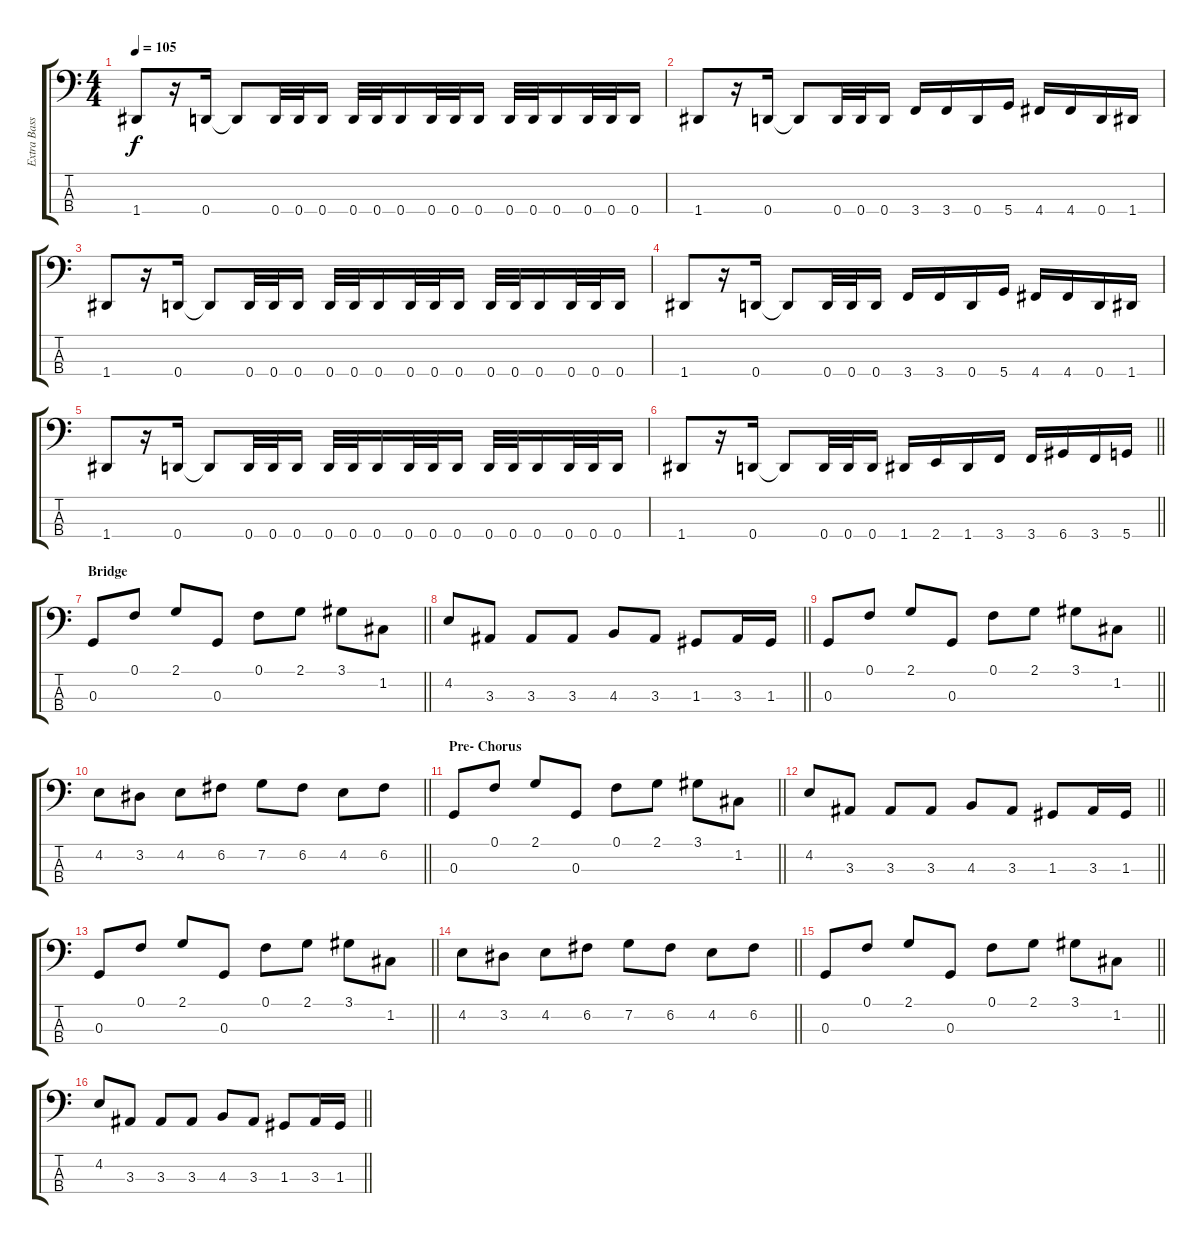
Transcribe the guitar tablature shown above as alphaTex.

\track ("Extra Bass" "Extra Bass") {instrument electricbassfinger}
\staff {score tabs}
\tuning (F2 C2 G1 D1) {hide}
\ts (4 4)
\tempo 105
\clef f4
\ks c
1.4.8{dy f} r.16 0.4.16 0.4{t}.8 0.4.32 0.4.32 0.4.16 0.4.32 0.4.32 0.4.16 0.4.32 0.4.32 0.4.16 0.4.32 0.4.32 0.4.16 0.4.32 0.4.32 0.4.16 |
1.4.8 r.16 0.4.16 0.4{t}.8 0.4.32 0.4.32 0.4.16 3.4.16 3.4.16 0.4.16 5.4.16 4.4.16 4.4.16 0.4.16 1.4.16 |
1.4.8 r.16 0.4.16 0.4{t}.8 0.4.32 0.4.32 0.4.16 0.4.32 0.4.32 0.4.16 0.4.32 0.4.32 0.4.16 0.4.32 0.4.32 0.4.16 0.4.32 0.4.32 0.4.16 |
1.4.8 r.16 0.4.16 0.4{t}.8 0.4.32 0.4.32 0.4.16 3.4.16 3.4.16 0.4.16 5.4.16 4.4.16 4.4.16 0.4.16 1.4.16 |
1.4.8 r.16 0.4.16 0.4{t}.8 0.4.32 0.4.32 0.4.16 0.4.32 0.4.32 0.4.16 0.4.32 0.4.32 0.4.16 0.4.32 0.4.32 0.4.16 0.4.32 0.4.32 0.4.16 |
\barLineRight lightlight
1.4.8 r.16 0.4.16 0.4{t}.8 0.4.32 0.4.32 0.4.16 1.4.16 2.4.16 1.4.16 3.4.16 3.4.16 6.4.16 3.4.16 5.4.16 |
\section ("" "Bridge")
\barLineRight lightlight
0.3.8 0.1.8 2.1.8 0.3.8 0.1.8 2.1.8 3.1.8 1.2.8 |
\barLineRight lightlight
4.2.8 3.3.8 3.3.8 3.3.8 4.3.8 3.3.8 1.3.8 3.3.16 1.3.16 |
\barLineRight lightlight
0.3.8 0.1.8 2.1.8 0.3.8 0.1.8 2.1.8 3.1.8 1.2.8 |
\barLineRight lightlight
4.2.8 3.2.8 4.2.8 6.2.8 7.2.8 6.2.8 4.2.8 6.2.8 |
\section ("" "Pre- Chorus")
\barLineRight lightlight
0.3.8 0.1.8 2.1.8 0.3.8 0.1.8 2.1.8 3.1.8 1.2.8 |
\barLineRight lightlight
4.2.8 3.3.8 3.3.8 3.3.8 4.3.8 3.3.8 1.3.8 3.3.16 1.3.16 |
\barLineRight lightlight
0.3.8 0.1.8 2.1.8 0.3.8 0.1.8 2.1.8 3.1.8 1.2.8 |
\barLineRight lightlight
4.2.8 3.2.8 4.2.8 6.2.8 7.2.8 6.2.8 4.2.8 6.2.8 |
\barLineRight lightlight
0.3.8 0.1.8 2.1.8 0.3.8 0.1.8 2.1.8 3.1.8 1.2.8 |
\barLineRight lightlight
4.2.8 3.3.8 3.3.8 3.3.8 4.3.8 3.3.8 1.3.8 3.3.16 1.3.16
